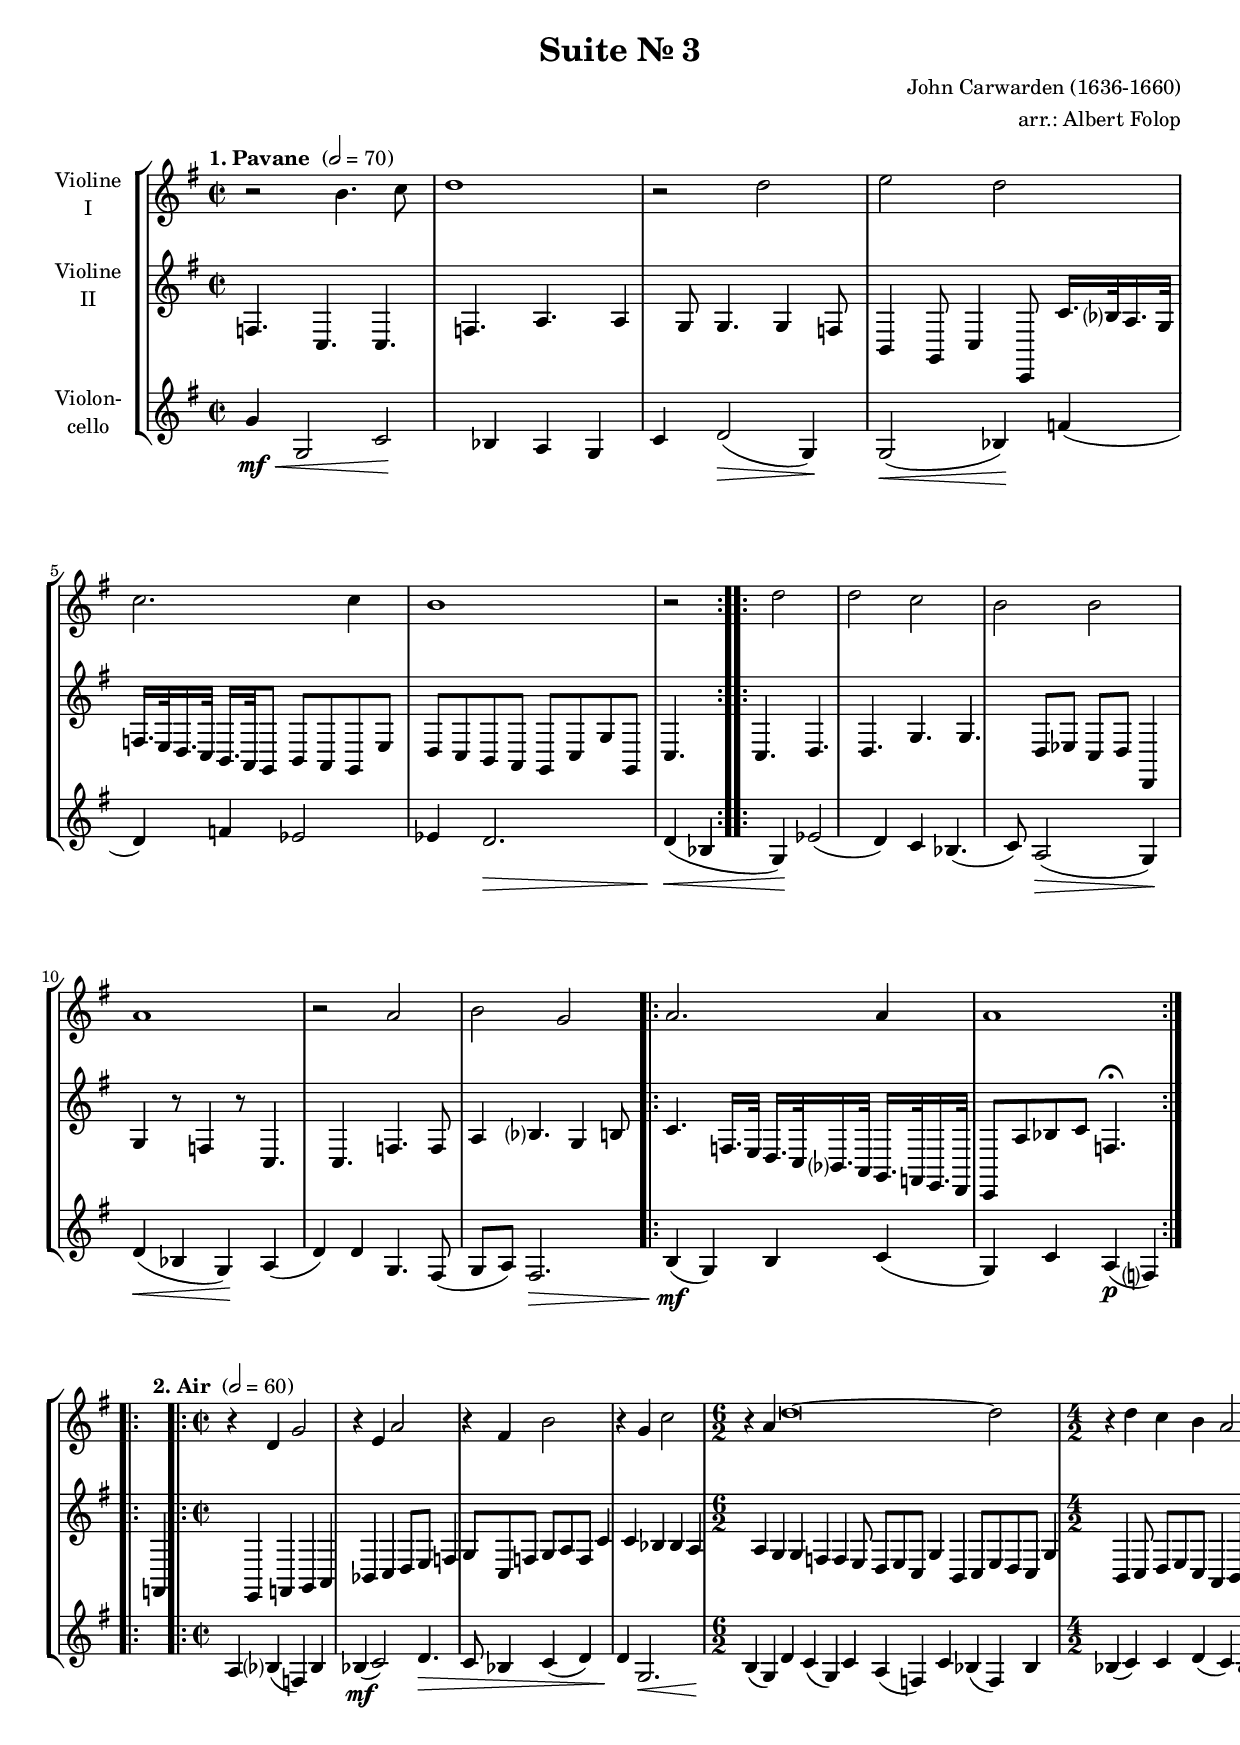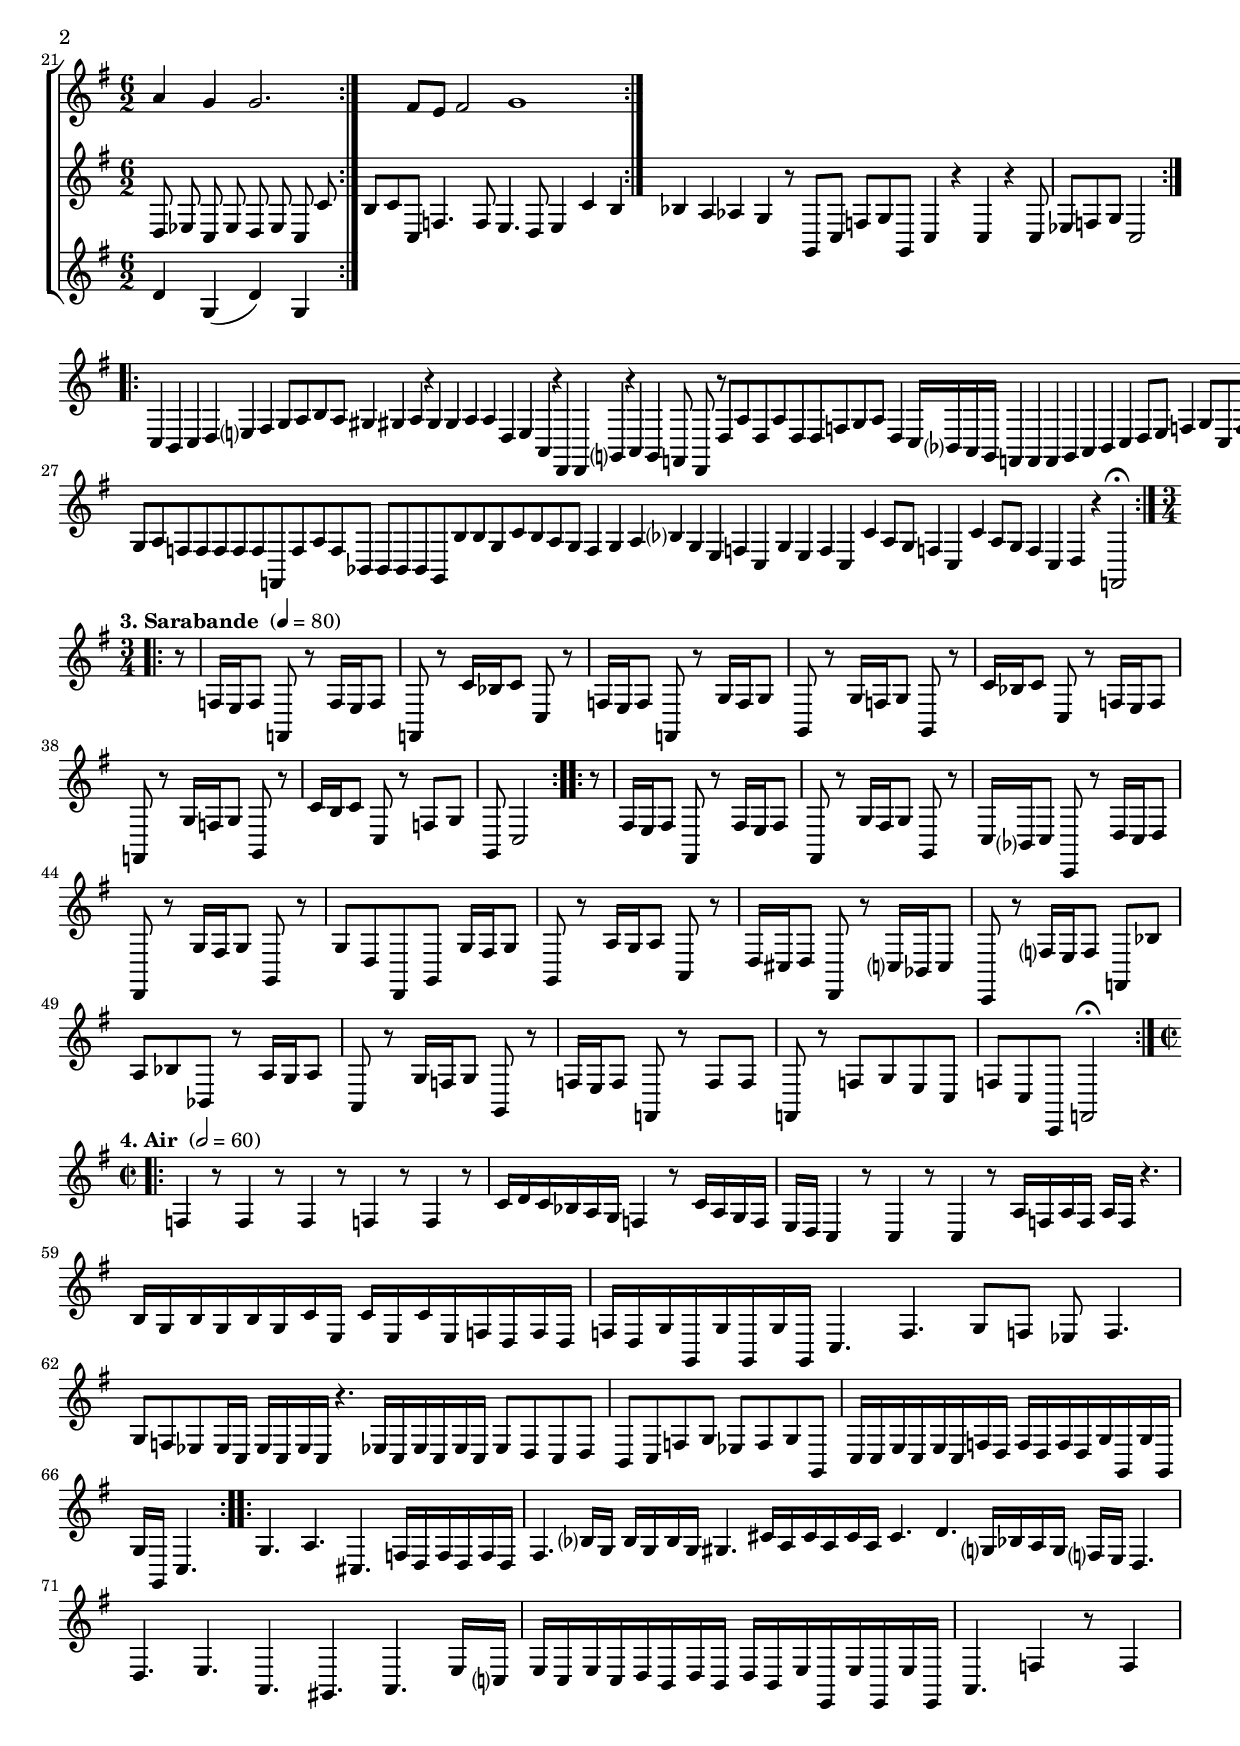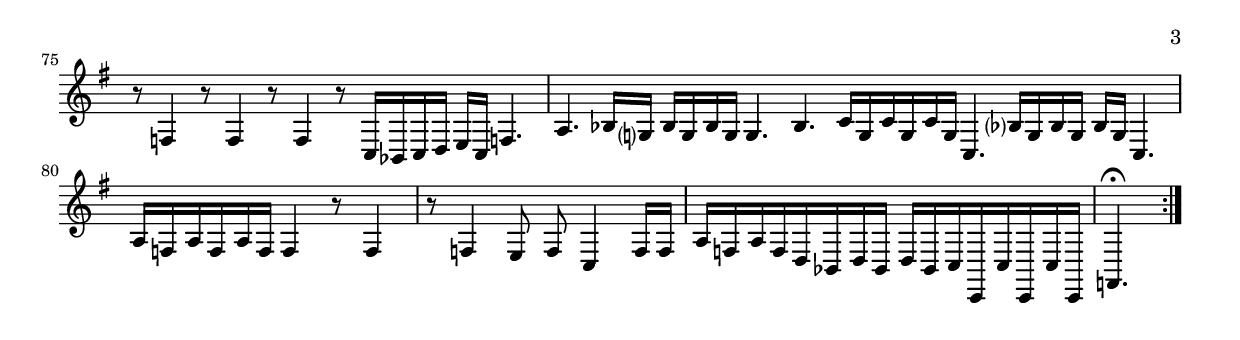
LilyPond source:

\version "2.14.2"
\include "deutsch.ly"

#(set-global-staff-size 18)

\header {
  title = "Suite Nr. 3"
  composer = "John Carwarden (1636-1660)"
  arranger = "arr.: Albert Folop"
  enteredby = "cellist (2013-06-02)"
}

voiceconsts = {
  \key g \major
  \clef "treble"
  %\numericTimeSignature
  \compressFullBarRests
  \set tupletSpannerDuration = #(ly:make-moment 1 4)
}

%minstr = "harpsichord"
mihi = "clarinet"
%minstr = "accordion"
milo = "bassoon"

introa = { \tempo "1. Pavane " 2=70 \time 2/2 }
introb = { \break \tempo "2. Air " 2=60 }
introc = { \break \tempo "3. Sarabande " 4=80 \time 3/4 }
introd = { \break \tempo "4. Air " 2=60 \time 2/2 }

\include "v1.ily"
\include "v2.ily"
\include "v3.ily"

music = \new StaffGroup <<
      \new Staff {
	\set Staff.midiInstrument = \mihi
	\set Staff.instrumentName = \markup \center-column { "Violine" "I" }
	\transpose g g { \va }
      }

      \new Staff {
	\set Staff.midiInstrument = \mihi
	\set Staff.instrumentName = \markup \center-column { "Violine" "II" }
	\transpose g g { \vb }
      }

      \new Staff {
	\set Staff.midiInstrument = \milo
	\set Staff.instrumentName = \markup \center-column { "Violon-" "cello" }
	\transpose g g { \vc }
      }
>>

\book {
  \score {
    \music
    \layout {}
  }

  \score {
    \unfoldRepeats \music

    \midi {
      \context {
        \Score
      }
    }
  }
}
